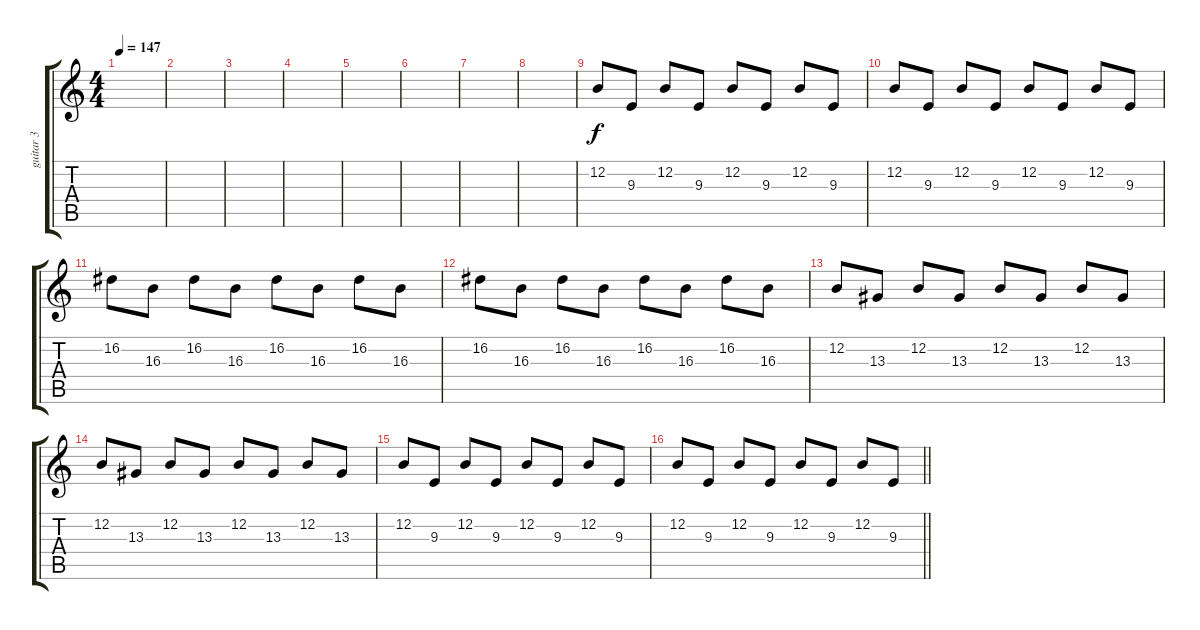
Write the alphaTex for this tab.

\track ("guitar 3" "guitar 3") {instrument pad1newage}
\staff {score tabs}
\tuning (E4 B3 G3 D3 A2 E2) {hide}
\ts (4 4)
\tempo 147
\clef g2
\ks c
|
|
|
|
|
|
|
|
12.2.8 9.3.8 12.2.8 9.3.8 12.2.8 9.3.8 12.2.8 9.3.8 |
12.2.8 9.3.8 12.2.8 9.3.8 12.2.8 9.3.8 12.2.8 9.3.8 |
16.2.8 16.3.8 16.2.8 16.3.8 16.2.8 16.3.8 16.2.8 16.3.8 |
16.2.8 16.3.8 16.2.8 16.3.8 16.2.8 16.3.8 16.2.8 16.3.8 |
12.2.8 13.3.8 12.2.8 13.3.8 12.2.8 13.3.8 12.2.8 13.3.8 |
12.2.8 13.3.8 12.2.8 13.3.8 12.2.8 13.3.8 12.2.8 13.3.8 |
12.2.8 9.3.8 12.2.8 9.3.8 12.2.8 9.3.8 12.2.8 9.3.8 |
\barLineRight lightlight
12.2.8 9.3.8 12.2.8 9.3.8 12.2.8 9.3.8 12.2.8 9.3.8
